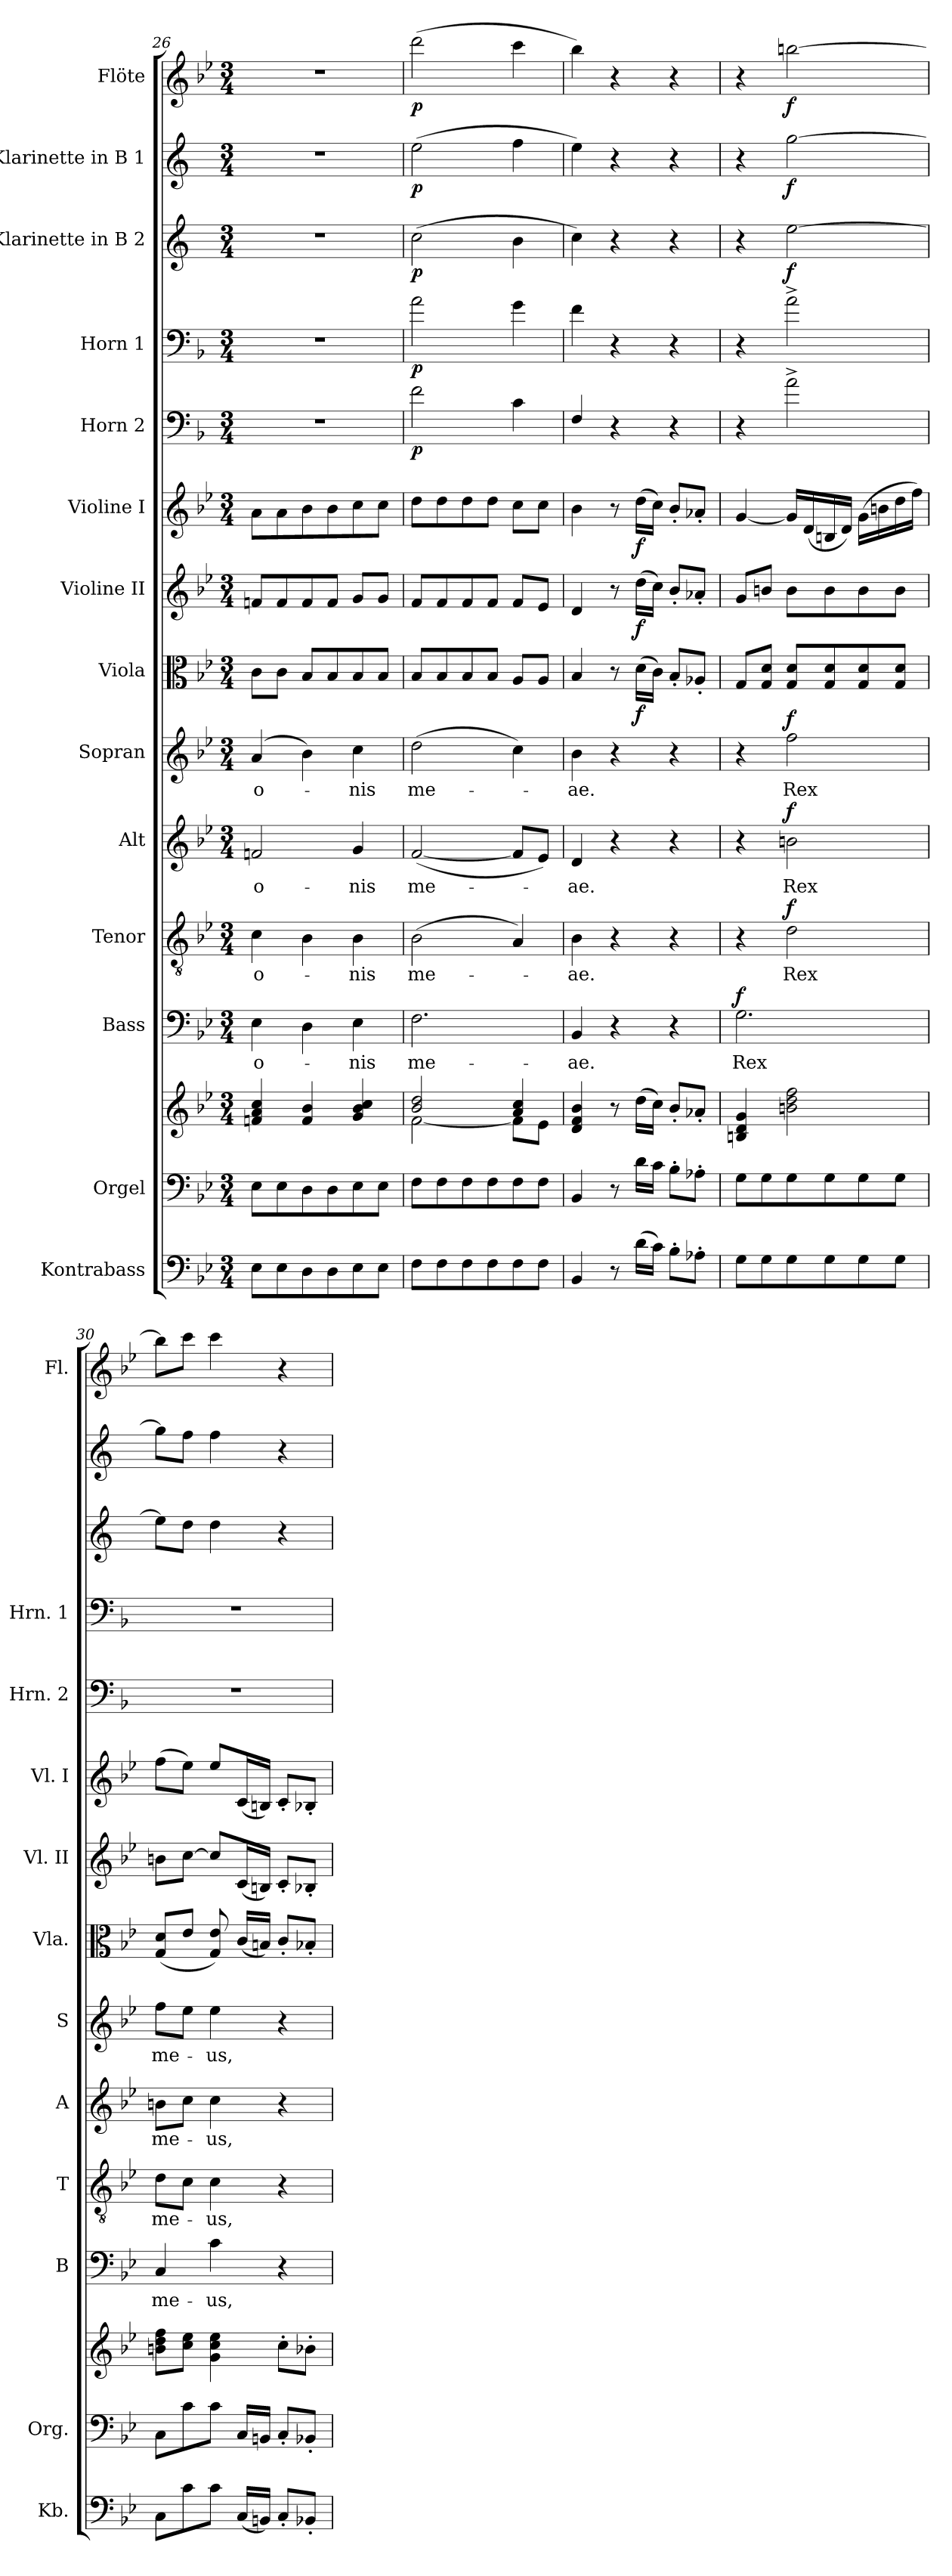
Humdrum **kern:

**kern	**kern	**kern	**kern	**text	**dynam	**kern	**text	**dynam	**kern	**text	**dynam	**kern	**text	**dynam	**kern	**dynam	**kern	**dynam	**kern	**dynam	**kern	**dynam	**kern	**dynam	**kern	**dynam	**kern	**dynam	**kern	**dynam
*part14	*part13	*part13	*part12	*part12	*part12	*part11	*part11	*part11	*part10	*part10	*part10	*part9	*part9	*part9	*part8	*part8	*part7	*part7	*part6	*part6	*part5	*part5	*part4	*part4	*part3	*part3	*part2	*part2	*part1	*part1
*staff15	*staff14	*staff13	*staff12	*staff12	*staff12	*staff11	*staff11	*staff11	*staff10	*staff10	*staff10	*staff9	*staff9	*staff9	*staff8	*staff8	*staff7	*staff7	*staff6	*staff6	*staff5	*staff5	*staff4	*staff4	*staff3	*staff3	*staff2	*staff2	*staff1	*staff1
*I"Kontrabass	*I"Orgel	*	*I"Bass	*	*	*I"Tenor	*	*	*I"Alt	*	*	*I"Sopran	*	*	*I"Viola	*	*I"Violine II	*	*I"Violine I	*	*I"Horn  2	*	*I"Horn 1	*	*I"Klarinette in B 2	*	*I"Klarinette in B 1	*	*I"Flöte	*
*I'Kb.	*I'Org.	*	*I'B	*	*	*I'T	*	*	*I'A	*	*	*I'S	*	*	*I'Vla.	*	*I'Vl. II	*	*I'Vl. I	*	*I'Hrn. 2	*	*I'Hrn. 1	*	*	*	*	*	*I'Fl.	*
*clefF4	*clefF4	*clefG2	*clefF4	*	*	*clefGv2	*	*	*clefG2	*	*	*clefG2	*	*	*clefC3	*	*clefG2	*	*clefG2	*	*clefF4	*	*clefF4	*	*clefG2	*	*clefG2	*	*clefG2	*
*ITrd7c12	*	*	*	*	*	*	*	*	*	*	*	*	*	*	*	*	*	*	*	*	*ITrd4c7	*	*ITrd4c7	*	*ITrd1c2	*	*ITrd1c2	*	*	*
*k[b-e-]	*k[b-e-]	*k[b-e-]	*k[b-e-]	*	*	*k[b-e-]	*	*	*k[b-e-]	*	*	*k[b-e-]	*	*	*k[b-e-]	*	*k[b-e-]	*	*k[b-e-]	*	*k[b-e-]	*	*k[b-e-]	*	*k[b-e-]	*	*k[b-e-]	*	*k[b-e-]	*
*B-:	*B-:	*B-:	*B-:	*	*	*B-:	*	*	*B-:	*	*	*B-:	*	*	*B-:	*	*B-:	*	*B-:	*	*B-:	*	*B-:	*	*B-:	*	*B-:	*	*B-:	*
*M3/4	*M3/4	*M3/4	*M3/4	*	*	*M3/4	*	*	*M3/4	*	*	*M3/4	*	*	*M3/4	*	*M3/4	*	*M3/4	*	*M3/4	*	*M3/4	*	*M3/4	*	*M3/4	*	*M3/4	*
=26	=26	=26	=26	=26	=26	=26	=26	=26	=26	=26	=26	=26	=26	=26	=26	=26	=26	=26	=26	=26	=26	=26	=26	=26	=26	=26	=26	=26	=26	=26
!	!	!	!	!LO:LY:b	!	!	!LO:LY:b	!	!	!LO:LY:b	!	!	!LO:LY:b	!	!	!	!	!	!	!	!	!	!	!	!	!	!	!	!	!
8EE-\L	8E-\L	4fn/ 4a/ 4cc/	4E-\	-o-	.	4c\	-o-	.	2fn/	-o-	.	(4a/	-o-	.	8c\L	.	8fn/L	.	8a\L	.	2.r	.	2.r	.	2.r	.	2.r	.	2.r	.
8EE-\	8E-\	.	.	.	.	.	.	.	.	.	.	.	.	.	8c\J	.	8f/	.	8a\	.	.	.	.	.	.	.	.	.	.	.
8DD\	8D\	4f/ 4b-/	4D\	.	.	4B-\	.	.	.	.	.	4b-\)	.	.	8B-/L	.	8f/	.	8b-\	.	.	.	.	.	.	.	.	.	.	.
8DD\	8D\	.	.	.	.	.	.	.	.	.	.	.	.	.	8B-/	.	8f/J	.	8b-\	.	.	.	.	.	.	.	.	.	.	.
!	!	!	!	!LO:LY:b	!	!	!LO:LY:b	!	!	!LO:LY:b	!	!	!LO:LY:b	!	!	!	!	!	!	!	!	!	!	!	!	!	!	!	!	!
8EE-\	8E-\	4g/ 4b-/ 4cc/	4E-\	-nis	.	4B-\	-nis	.	4g/	-nis	.	4cc\	-nis	.	8B-/	.	8g/L	.	8cc\	.	.	.	.	.	.	.	.	.	.	.
8EE-\J	8E-\J	.	.	.	.	.	.	.	.	.	.	.	.	.	8B-/J	.	8g/J	.	8cc\J	.	.	.	.	.	.	.	.	.	.	.
=27	=27	=27	=27	=27	=27	=27	=27	=27	=27	=27	=27	=27	=27	=27	=27	=27	=27	=27	=27	=27	=27	=27	=27	=27	=27	=27	=27	=27	=27	=27
*	*	*^	*	*	*	*	*	*	*	*	*	*	*	*	*	*	*	*	*	*	*	*	*	*	*	*	*	*	*	*
!	!	!	!	!	!LO:LY:b	!	!	!LO:LY:b	!	!	!LO:LY:b	!	!	!LO:LY:b	!	!	!	!	!	!	!	!	!LO:DY:b	!	!LO:DY:b	!	!LO:DY:b	!	!LO:DY:b	!	!LO:DY:b
8FF\L	8F\L	2b-/ 2dd/	[<2f\	2.F\	me-	.	(>2B-\	me-	.	(<[2f/	me-	.	(>2dd\	me-	.	8B-/L	.	8f/L	.	8dd\L	.	2B-\	p	2d\	p	(>2b-\	p	(>2dd\	p	(>2ddd\	p
8FF\	8F\	.	.	.	.	.	.	.	.	.	.	.	.	.	.	8B-/	.	8f/	.	8dd\	.	.	.	.	.	.	.	.	.	.	.
8FF\	8F\	.	.	.	.	.	.	.	.	.	.	.	.	.	.	8B-/	.	8f/	.	8dd\	.	.	.	.	.	.	.	.	.	.	.
8FF\	8F\	.	.	.	.	.	.	.	.	.	.	.	.	.	.	8B-/J	.	8f/J	.	8dd\J	.	.	.	.	.	.	.	.	.	.	.
8FF\	8F\	4a/ 4cc/	8f\L]	.	.	.	4A/)	.	.	8f/L]	.	.	4cc\)	.	.	8A/L	.	8f/L	.	8cc\L	.	4F\	.	4c\	.	4a\	.	4ee-\	.	4ccc\	.
8FF\J	8F\J	.	8e-\J	.	.	.	.	.	.	8e-/J)	.	.	.	.	.	8A/J	.	8e-/J	.	8cc\J	.	.	.	.	.	.	.	.	.	.	.
!!LO:PB:g=z
=28	=28	=28	=28	=28	=28	=28	=28	=28	=28	=28	=28	=28	=28	=28	=28	=28	=28	=28	=28	=28	=28	=28	=28	=28	=28	=28	=28	=28	=28	=28	=28
!	!	!	!	!	!LO:LY:b	!	!	!LO:LY:b	!	!	!LO:LY:b	!	!	!LO:LY:b	!	!	!	!	!	!	!	!	!	!	!	!	!	!	!	!	!
*	*	*v	*v	*	*	*	*	*	*	*	*	*	*	*	*	*	*	*	*	*	*	*	*	*	*	*	*	*	*	*	*
4BBB-/	4BB-/	4d/ 4f/ 4b-/	4BB-/	-ae.	.	4B-\	-ae.	.	4d/	-ae.	.	4b-\	-ae.	.	4B-/	.	4d/	.	4b-\	.	4BB-/	.	4B-\	.	4b-\)	.	4dd\)	.	4bb-\)	.
8r	8r	8r	4r	.	.	4r	.	.	4r	.	.	4r	.	.	8r	.	8r	.	8r	.	4r	.	4r	.	4r	.	4r	.	4r	.
!	!	!	!	!	!	!	!	!	!	!	!	!	!	!	!	!LO:DY:b	!	!LO:DY:b	!	!LO:DY:b	!	!	!	!	!	!	!	!	!	!
(>16D\LL	16d\LL	(>16dd\LL	.	.	.	.	.	.	.	.	.	.	.	.	(>16d\LL	f	(>16dd\LL	f	(>16dd\LL	f	.	.	.	.	.	.	.	.	.	.
16C\JJ)	16c\JJ	16cc\JJ)	.	.	.	.	.	.	.	.	.	.	.	.	16c\JJ)	.	16cc\JJ)	.	16cc\JJ)	.	.	.	.	.	.	.	.	.	.	.
8BB-'>\L	8B-'>\L	8b-'</L	4r	.	.	4r	.	.	4r	.	.	4r	.	.	8B-'</L	.	8b-'</L	.	8b-'</L	.	4r	.	4r	.	4r	.	4r	.	4r	.
8AA-X'>\J	8A-X'>\J	8a-X'</J	.	.	.	.	.	.	.	.	.	.	.	.	8A-X'</J	.	8a-X'</J	.	8a-X'</J	.	.	.	.	.	.	.	.	.	.	.
=29	=29	=29	=29	=29	=29	=29	=29	=29	=29	=29	=29	=29	=29	=29	=29	=29	=29	=29	=29	=29	=29	=29	=29	=29	=29	=29	=29	=29	=29	=29
!	!	!	!	!LO:LY:b	!LO:DY:a	!	!	!	!	!	!	!	!	!	!	!	!	!	!	!	!	!	!	!	!	!	!	!	!	!
8GG\L	8G\L	4Bn/ 4d/ 4g/	2.G\	Rex	f	4r	.	.	4r	.	.	4r	.	.	8G/L	.	8g/L	.	[4g/	.	4r	.	4r	.	4r	.	4r	.	4r	.
8GG\	8G\	.	.	.	.	.	.	.	.	.	.	.	.	.	8G/ 8d/J	.	8bn/J	.	.	.	.	.	.	.	.	.	.	.	.	.
!	!	!	!	!	!	!	!LO:LY:b	!LO:DY:a	!	!LO:LY:b	!LO:DY:a	!	!LO:LY:b	!LO:DY:a	!	!	!	!	!	!	!	!	!	!	!	!LO:DY:b	!	!LO:DY:b	!	!LO:DY:b
8GG\	8G\	2bn\ 2dd\ 2ff\	.	.	.	2d\	Rex	f	2bn\	Rex	f	2ff\	Rex	f	8G/ 8d/L	.	8b\L	.	16g/LL]	.	2d^>\	.	2d^>\	.	[2dd\	f	[2ff\	f	[2bbn\	f
.	.	.	.	.	.	.	.	.	.	.	.	.	.	.	.	.	.	.	(<16d/	.	.	.	.	.	.	.	.	.	.	.
8GG\	8G\	.	.	.	.	.	.	.	.	.	.	.	.	.	8G/ 8d/	.	8b\	.	16Bn/	.	.	.	.	.	.	.	.	.	.	.
.	.	.	.	.	.	.	.	.	.	.	.	.	.	.	.	.	.	.	16d/JJ)	.	.	.	.	.	.	.	.	.	.	.
8GG\	8G\	.	.	.	.	.	.	.	.	.	.	.	.	.	8G/ 8d/	.	8b\	.	(>16g\LL	.	.	.	.	.	.	.	.	.	.	.
.	.	.	.	.	.	.	.	.	.	.	.	.	.	.	.	.	.	.	16bn\	.	.	.	.	.	.	.	.	.	.	.
8GG\J	8G\J	.	.	.	.	.	.	.	.	.	.	.	.	.	8G/ 8d/J	.	8b\J	.	16dd\	.	.	.	.	.	.	.	.	.	.	.
.	.	.	.	.	.	.	.	.	.	.	.	.	.	.	.	.	.	.	16ff\JJ)	.	.	.	.	.	.	.	.	.	.	.
=30	=30	=30	=30	=30	=30	=30	=30	=30	=30	=30	=30	=30	=30	=30	=30	=30	=30	=30	=30	=30	=30	=30	=30	=30	=30	=30	=30	=30	=30	=30
!	!	!	!	!LO:LY:b	!	!	!LO:LY:b	!	!	!LO:LY:b	!	!	!LO:LY:b	!	!	!	!	!	!	!	!	!	!	!	!	!	!	!	!	!
8CC\L	8C\L	8bn\ 8dd\ 8ff\L	4C/	me-	.	8d\L	me-	.	8bn\L	me-	.	8ff\L	me-	.	(<8G/ 8d/L	.	8bn\L	.	(>8ff\L	.	2.r	.	2.r	.	8dd\L]	.	8ff\L]	.	8bb\L]	.
8C\	8c\	8cc\ 8ee-\J	.	.	.	8c\J	.	.	8cc\J	.	.	8ee-\J	.	.	8e-/J	.	[8cc\J	.	8ee-\J)	.	.	.	.	.	8cc\J	.	8ee-\J	.	8ccc\J	.
!	!	!	!	!LO:LY:b	!	!	!LO:LY:b	!	!	!LO:LY:b	!	!	!LO:LY:b	!	!	!	!	!	!	!	!	!	!	!	!	!	!	!	!	!
8C\J	8c\J	4g\ 4cc\ 4ee-\	4c\	-us,	.	4c\	-us,	.	4cc\	-us,	.	4ee-\	-us,	.	8G/ 8e-/)	.	8cc/L]	.	8ee-/L	.	.	.	.	.	4cc\	.	4ee-\	.	4ccc\	.
(<16CC/LL	16C/LL	.	.	.	.	.	.	.	.	.	.	.	.	.	(<16c/LL	.	(<16c/L	.	(<16c/L	.	.	.	.	.	.	.	.	.	.	.
16BBBn/JJ)	16BBn/JJ	.	.	.	.	.	.	.	.	.	.	.	.	.	16Bn/JJ)	.	16Bn/JJ)	.	16Bn/JJ)	.	.	.	.	.	.	.	.	.	.	.
8CC'</L	8C'</L	8cc'>\L	4r	.	.	4r	.	.	4r	.	.	4r	.	.	8c'</L	.	8c'</L	.	8c'</L	.	.	.	.	.	4r	.	4r	.	4r	.
8BBB-X'</J	8BB-X'</J	8b-X'>\J	.	.	.	.	.	.	.	.	.	.	.	.	8B-X'</J	.	8B-X'</J	.	8B-X'</J	.	.	.	.	.	.	.	.	.	.	.
=	=	=	=	=	=	=	=	=	=	=	=	=	=	=	=	=	=	=	=	=	=	=	=	=	=	=	=	=	=	=
*-	*-	*-	*-	*-	*-	*-	*-	*-	*-	*-	*-	*-	*-	*-	*-	*-	*-	*-	*-	*-	*-	*-	*-	*-	*-	*-	*-	*-	*-	*-
